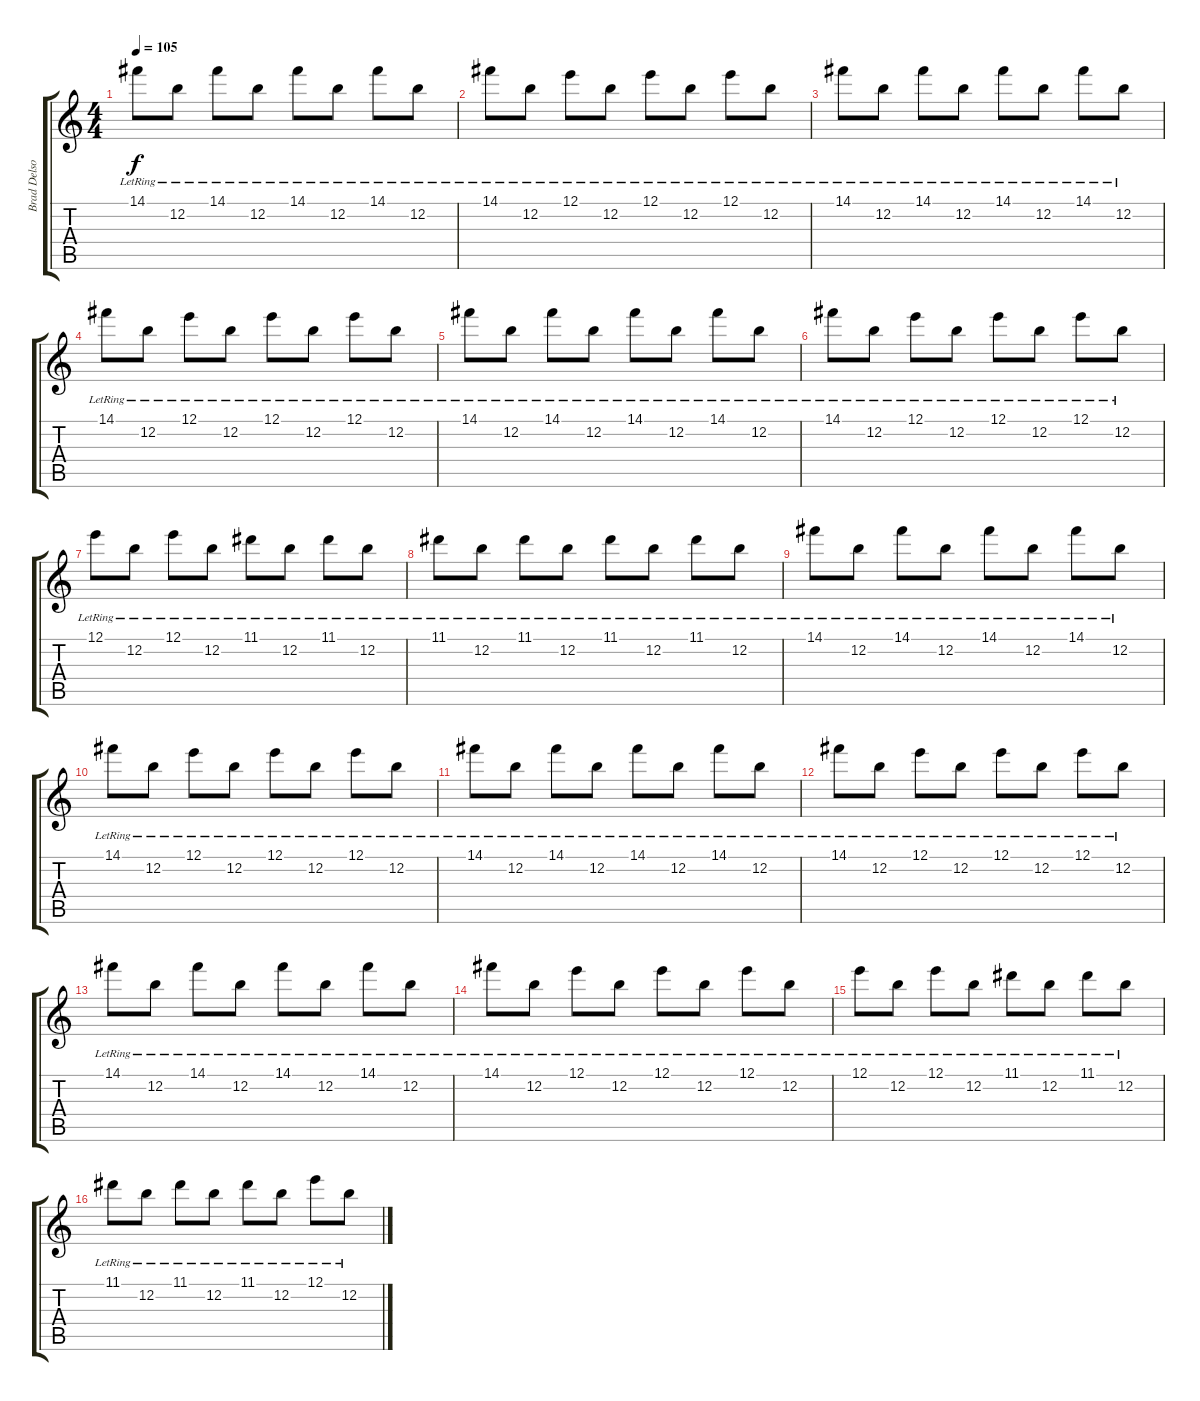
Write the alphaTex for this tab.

\track ("Brad Delson [Gtr.2]" "Brad Delso") {instrument distortionguitar}
\staff {score tabs}
\tuning (E4 B3 G3 D3 A2 D2) {hide}
\ts (4 4)
\tempo 105
\clef g2
\ks c
14.1{lr}.8{dy f} 12.2{lr}.8 14.1{lr}.8 12.2{lr}.8 14.1{lr}.8 12.2{lr}.8 14.1{lr}.8 12.2{lr}.8 |
14.1{lr}.8 12.2{lr}.8 12.1{lr}.8 12.2{lr}.8 12.1{lr}.8 12.2{lr}.8 12.1{lr}.8 12.2{lr}.8 |
14.1{lr}.8 12.2{lr}.8 14.1{lr}.8 12.2{lr}.8 14.1{lr}.8 12.2{lr}.8 14.1{lr}.8 12.2{lr}.8 |
14.1{lr}.8 12.2{lr}.8 12.1{lr}.8 12.2{lr}.8 12.1{lr}.8 12.2{lr}.8 12.1{lr}.8 12.2{lr}.8 |
14.1{lr}.8 12.2{lr}.8 14.1{lr}.8 12.2{lr}.8 14.1{lr}.8 12.2{lr}.8 14.1{lr}.8 12.2{lr}.8 |
14.1{lr}.8 12.2{lr}.8 12.1{lr}.8 12.2{lr}.8 12.1{lr}.8 12.2{lr}.8 12.1{lr}.8 12.2{lr}.8 |
12.1{lr}.8 12.2{lr}.8 12.1{lr}.8 12.2{lr}.8 11.1{lr}.8 12.2{lr}.8 11.1{lr}.8 12.2{lr}.8 |
11.1{lr}.8 12.2{lr}.8 11.1{lr}.8 12.2{lr}.8 11.1{lr}.8 12.2{lr}.8 11.1{lr}.8 12.2{lr}.8 |
14.1{lr}.8 12.2{lr}.8 14.1{lr}.8 12.2{lr}.8 14.1{lr}.8 12.2{lr}.8 14.1{lr}.8 12.2{lr}.8 |
14.1{lr}.8 12.2{lr}.8 12.1{lr}.8 12.2{lr}.8 12.1{lr}.8 12.2{lr}.8 12.1{lr}.8 12.2{lr}.8 |
14.1{lr}.8 12.2{lr}.8 14.1{lr}.8 12.2{lr}.8 14.1{lr}.8 12.2{lr}.8 14.1{lr}.8 12.2{lr}.8 |
14.1{lr}.8 12.2{lr}.8 12.1{lr}.8 12.2{lr}.8 12.1{lr}.8 12.2{lr}.8 12.1{lr}.8 12.2{lr}.8 |
14.1{lr}.8 12.2{lr}.8 14.1{lr}.8 12.2{lr}.8 14.1{lr}.8 12.2{lr}.8 14.1{lr}.8 12.2{lr}.8 |
14.1{lr}.8 12.2{lr}.8 12.1{lr}.8 12.2{lr}.8 12.1{lr}.8 12.2{lr}.8 12.1{lr}.8 12.2{lr}.8 |
12.1{lr}.8 12.2{lr}.8 12.1{lr}.8 12.2{lr}.8 11.1{lr}.8 12.2{lr}.8 11.1{lr}.8 12.2{lr}.8 |
11.1{lr}.8 12.2{lr}.8 11.1{lr}.8 12.2{lr}.8 11.1{lr}.8 12.2{lr}.8 12.1{lr}.8 12.2{lr}.8
